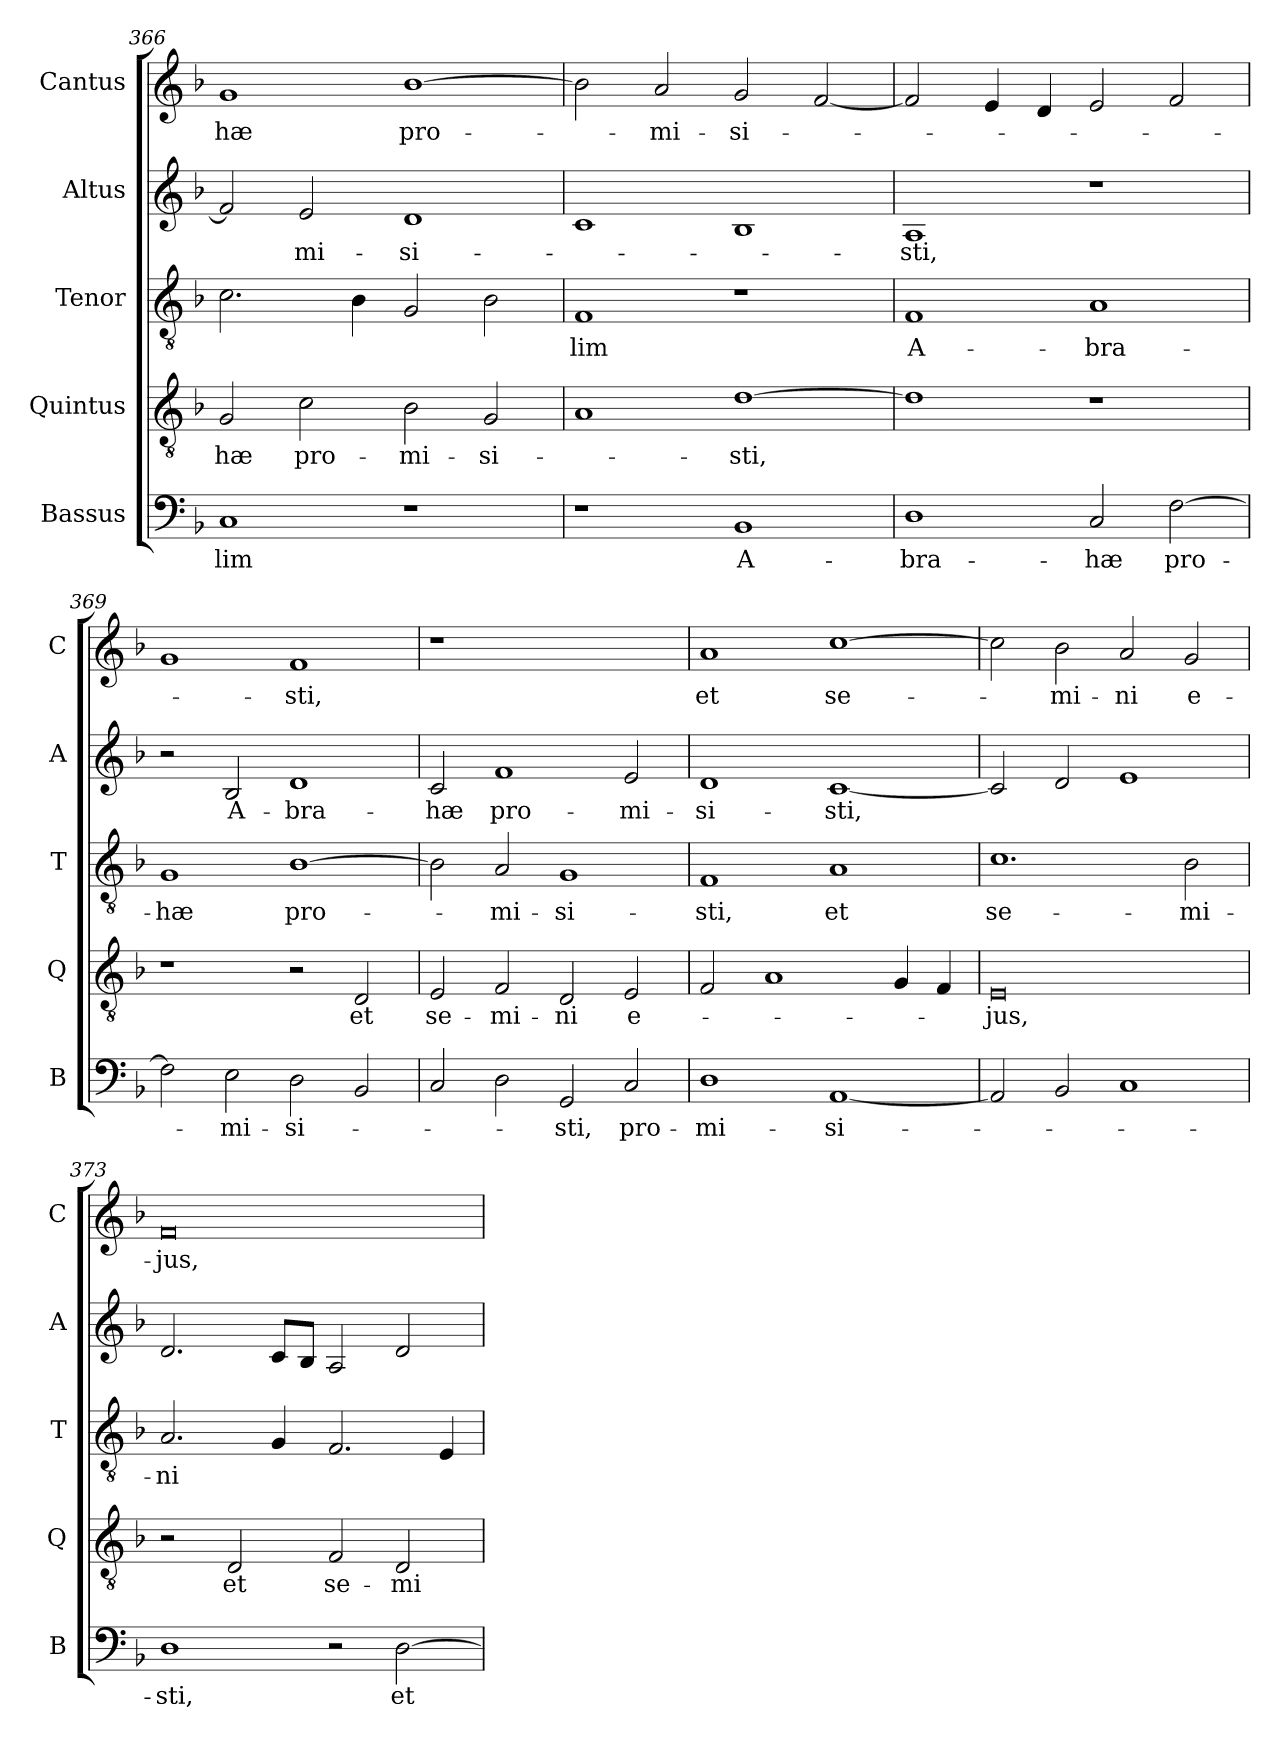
**kern	**text	**kern	**text	**kern	**text	**kern	**text	**kern	**text
*part5	*part5	*part4	*part4	*part3	*part3	*part2	*part2	*part1	*part1
*staff5	*staff5	*staff4	*staff4	*staff3	*staff3	*staff2	*staff2	*staff1	*staff1
*I"Bassus	*	*I"Quintus	*	*I"Tenor	*	*I"Altus	*	*I"Cantus	*
*I'B	*	*I'Q	*	*I'T	*	*I'A	*	*I'C	*
*clefF4	*	*clefGv2	*	*clefGv2	*	*clefG2	*	*clefG2	*
*k[b-]	*	*k[b-]	*	*k[b-]	*	*k[b-]	*	*k[b-]	*
*F:	*	*F:	*	*F:	*	*F:	*	*F:	*
=366	=366	=366	=366	=366	=366	=366	=366	=366	=366
!	!LO:LY:b	!	!LO:LY:b	!	!	!	!	!	!LO:LY:b
1C	-lim	2G/	-hæ	2.c\	.	2f/]	.	1g	-hæ
!	!	!	!LO:LY:b	!	!	!	!LO:LY:b	!	!
.	.	2c\	pro-	.	.	2e/	-mi-	.	.
.	.	.	.	4B-\	.	.	.	.	.
!	!	!	!LO:LY:b	!	!	!	!LO:LY:b	!	!LO:LY:b
1r	.	2B-\	-mi-	2G/	.	1d	-si-	[1b-	pro-
!	!	!	!LO:LY:b	!	!	!	!	!	!
.	.	2G/	-si-	2B-\	.	.	.	.	.
=367	=367	=367	=367	=367	=367	=367	=367	=367	=367
!	!	!	!	!	!LO:LY:b	!	!	!	!
1r	.	1A	.	1F	-lim	1c	.	2b-\]	.
!	!	!	!	!	!	!	!	!	!LO:LY:b
.	.	.	.	.	.	.	.	2a/	-mi-
!	!LO:LY:b	!	!LO:LY:b	!	!	!	!	!	!LO:LY:b
1BB-	A-	[1d	-sti,	1r	.	1B-	.	2g/	-si-
.	.	.	.	.	.	.	.	[2f/	.
!!LO:PB:g=z
=368	=368	=368	=368	=368	=368	=368	=368	=368	=368
!	!LO:LY:b	!	!	!	!LO:LY:b	!	!LO:LY:b	!	!
1D	-bra-	1d]	.	1F	A-	1A	-sti,	2f/]	.
.	.	.	.	.	.	.	.	4e/	.
.	.	.	.	.	.	.	.	4d/	.
!	!LO:LY:b	!	!	!	!LO:LY:b	!	!	!	!
2C/	-hæ	1r	.	1A	-bra-	1r	.	2e/	.
!	!LO:LY:b	!	!	!	!	!	!	!	!
[2F\	pro-	.	.	.	.	.	.	2f/	.
=369	=369	=369	=369	=369	=369	=369	=369	=369	=369
!	!	!	!	!	!LO:LY:b	!	!	!	!
2F\]	.	1r	.	1G	-hæ	2r	.	1g	.
!	!LO:LY:b	!	!	!	!	!	!LO:LY:b	!	!
2E\	-mi-	.	.	.	.	2B-/	A-	.	.
!	!LO:LY:b	!	!	!	!LO:LY:b	!	!LO:LY:b	!	!LO:LY:b
2D\	-si-	2r	.	[1B-	pro-	1d	-bra-	1f	-sti,
!	!	!	!LO:LY:b	!	!	!	!	!	!
2BB-/	.	2D/	et	.	.	.	.	.	.
=370	=370	=370	=370	=370	=370	=370	=370	=370	=370
!	!	!	!LO:LY:b	!	!	!	!LO:LY:b	!	!
2C/	.	2E/	se-	2B-\]	.	2c/	-hæ	1r	.
!	!	!	!LO:LY:b	!	!LO:LY:b	!	!LO:LY:b	!	!
2D\	.	2F/	-mi-	2A/	-mi-	1f	pro-	.	.
!	!LO:LY:b	!	!LO:LY:b	!	!LO:LY:b	!	!	!	!
2GG/	-sti,	2D/	-ni	1G	-si-	.	.	1ryy	.
!	!LO:LY:b	!	!LO:LY:b	!	!	!	!LO:LY:b	!	!
2C/	pro-	2E/	e-	.	.	2e/	-mi-	.	.
=371	=371	=371	=371	=371	=371	=371	=371	=371	=371
!	!LO:LY:b	!	!	!	!LO:LY:b	!	!LO:LY:b	!	!LO:LY:b
1D	-mi-	2F/	.	1F	-sti,	1d	-si-	1a	et
.	.	1A	.	.	.	.	.	.	.
!	!LO:LY:b	!	!	!	!LO:LY:b	!	!LO:LY:b	!	!LO:LY:b
[1AA	-si-	.	.	1A	et	[1c	-sti,	[1cc	se-
.	.	4G/	.	.	.	.	.	.	.
.	.	4F/	.	.	.	.	.	.	.
!!LO:LB:g=z
=372	=372	=372	=372	=372	=372	=372	=372	=372	=372
!	!	!	!LO:LY:b	!	!LO:LY:b	!	!	!	!
2AA/]	.	0E	-jus,	1.c	se-	2c/]	.	2cc\]	.
!	!	!	!	!	!	!	!	!	!LO:LY:b
2BB-/	.	.	.	.	.	2d/	.	2b-\	-mi-
!	!	!	!	!	!	!	!	!	!LO:LY:b
1C	.	.	.	.	.	1e	.	2a/	-ni
!	!	!	!	!	!LO:LY:b	!	!	!	!LO:LY:b
.	.	.	.	2B-\	-mi-	.	.	2g/	e-
=373	=373	=373	=373	=373	=373	=373	=373	=373	=373
!	!LO:LY:b	!	!	!	!LO:LY:b	!	!	!	!LO:LY:b
1D	-sti,	2r	.	2.A/	-ni	2.d/	.	0f	-jus,
!	!	!	!LO:LY:b	!	!	!	!	!	!
.	.	2D/	et	.	.	.	.	.	.
.	.	.	.	4G/	.	8c/L	.	.	.
.	.	.	.	.	.	8B-/J	.	.	.
!	!	!	!LO:LY:b	!	!	!	!	!	!
2r	.	2F/	se-	2.F/	.	2A/	.	.	.
!	!LO:LY:b	!	!LO:LY:b	!	!	!	!	!	!
[2D\	et	2D/	-mi-	.	.	2d/	.	.	.
.	.	.	.	4E/	.	.	.	.	.
=	=	=	=	=	=	=	=	=	=
*-	*-	*-	*-	*-	*-	*-	*-	*-	*-
